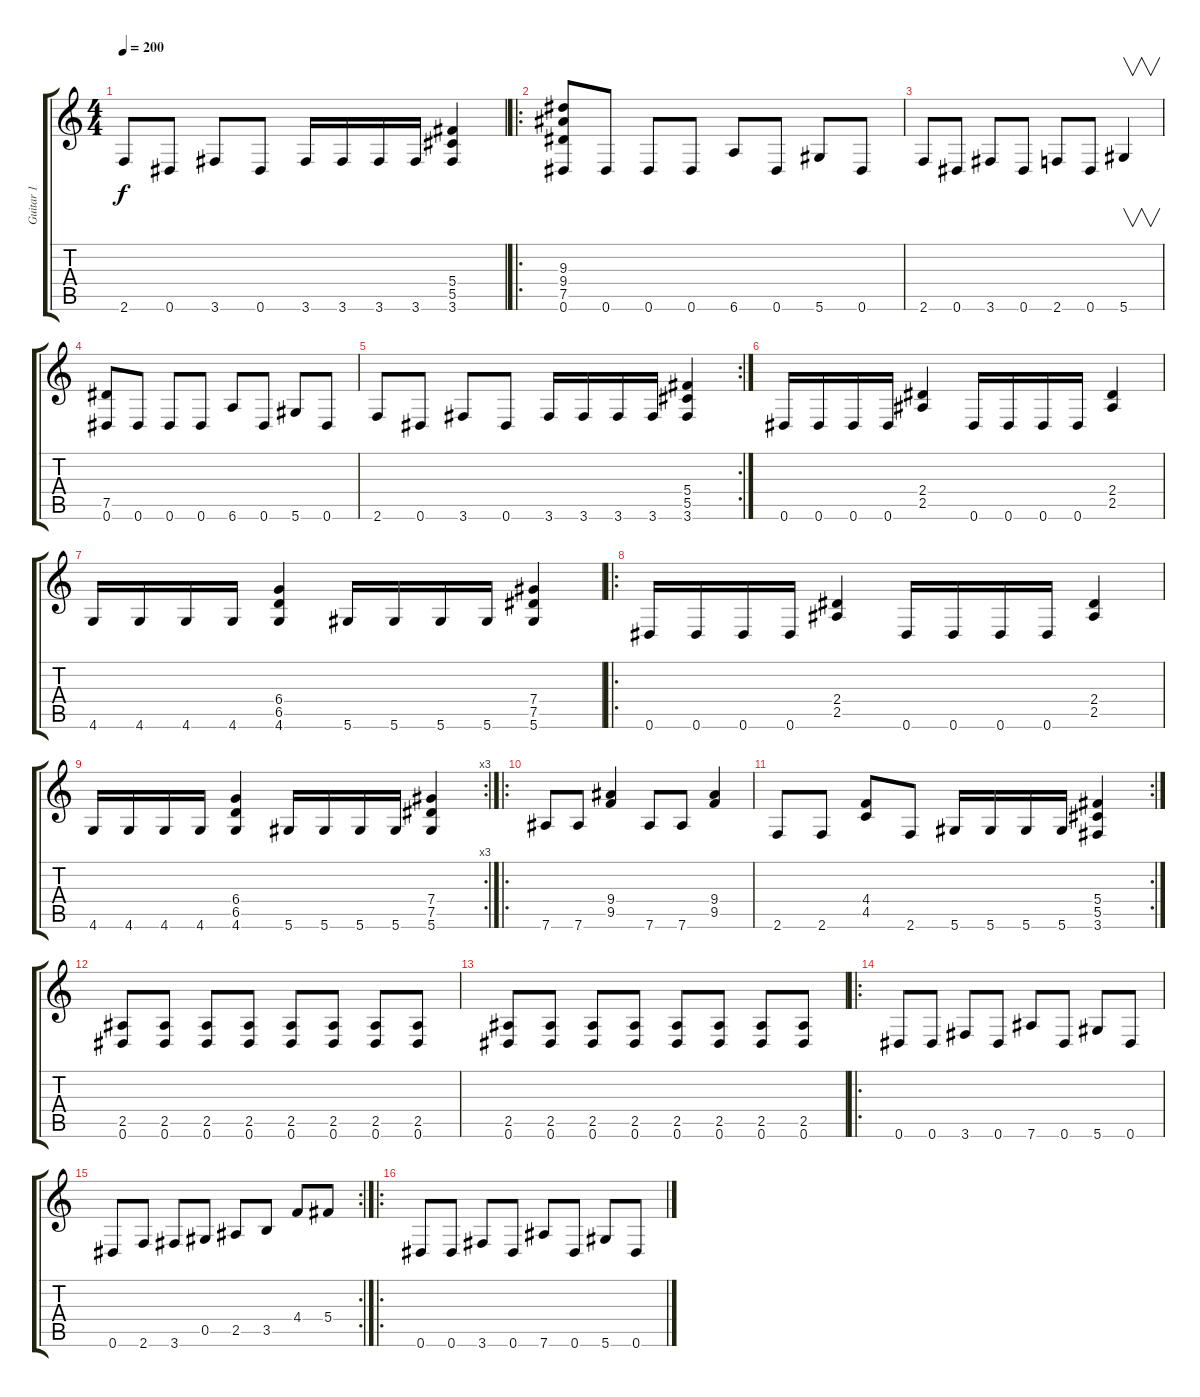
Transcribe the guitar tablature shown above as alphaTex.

\track ("Guitar 1" "Guitar 1") {instrument distortionguitar}
\staff {score tabs}
\tuning (Eb4 Bb3 Gb3 Db3 Ab2 Eb2) {hide}
\ts (4 4)
\tempo 200
\clef g2
\ks c
2.6.8{dy f} 0.6.8 3.6.8 0.6.8 3.6.16 3.6.16 3.6.16 3.6.16 (5.4 5.5 3.6).4 |
\ro
(9.3 9.4 7.5 0.6).8 0.6.8 0.6.8 0.6.8 6.6.8 0.6.8 5.6.8 0.6.8 |
2.6.8 0.6.8 3.6.8 0.6.8 2.6.8 0.6.8 5.6.4{v} |
(7.5 0.6).8 0.6.8 0.6.8 0.6.8 6.6.8 0.6.8 5.6.8 0.6.8 |
\rc 2
2.6.8 0.6.8 3.6.8 0.6.8 3.6.16 3.6.16 3.6.16 3.6.16 (5.4 5.5 3.6).4 |
0.6.16 0.6.16 0.6.16 0.6.16 (2.4 2.5).4 0.6.16 0.6.16 0.6.16 0.6.16 (2.4 2.5).4 |
4.6.16 4.6.16 4.6.16 4.6.16 (6.4 6.5 4.6).4 5.6.16 5.6.16 5.6.16 5.6.16 (7.4 7.5 5.6).4 |
\ro
0.6.16 0.6.16 0.6.16 0.6.16 (2.4 2.5).4 0.6.16 0.6.16 0.6.16 0.6.16 (2.4 2.5).4 |
\rc 3
4.6.16 4.6.16 4.6.16 4.6.16 (6.4 6.5 4.6).4 5.6.16 5.6.16 5.6.16 5.6.16 (7.4 7.5 5.6).4 |
\ro
7.6.8 7.6.8 (9.4 9.5).4 7.6.8 7.6.8 (9.4 9.5).4 |
\rc 2
2.6.8 2.6.8 (4.4 4.5).8 2.6.8 5.6.16 5.6.16 5.6.16 5.6.16 (5.4 5.5 3.6).4 |
(2.5 0.6).8 (2.5 0.6).8 (2.5 0.6).8 (2.5 0.6).8 (2.5 0.6).8 (2.5 0.6).8 (2.5 0.6).8 (2.5 0.6).8 |
(2.5 0.6).8 (2.5 0.6).8 (2.5 0.6).8 (2.5 0.6).8 (2.5 0.6).8 (2.5 0.6).8 (2.5 0.6).8 (2.5 0.6).8 |
\ro
0.6.8 0.6.8 3.6.8 0.6.8 7.6.8 0.6.8 5.6.8 0.6.8 |
\rc 2
0.6.8 2.6.8 3.6.8 0.5.8 2.5.8 3.5.8 4.4.8 5.4.8 |
\ro
0.6.8 0.6.8 3.6.8 0.6.8 7.6.8 0.6.8 5.6.8 0.6.8
